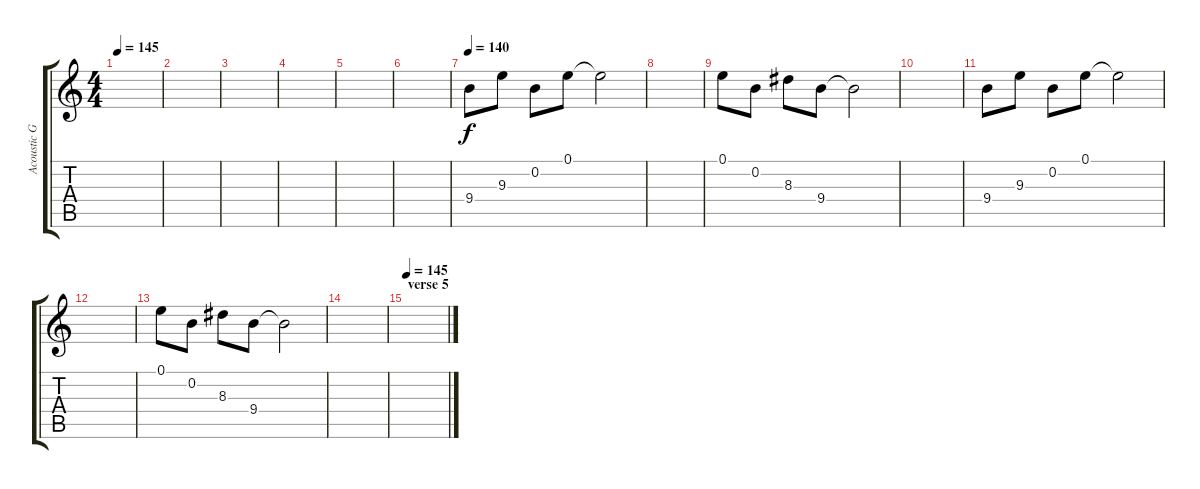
\track ("Acoustic Guitar" "Acoustic G") {instrument acousticguitarsteel}
\staff {score tabs}
\tuning (E4 B3 G3 D3 A2 E2) {hide}
\ts (4 4)
\tempo 145
\clef g2
\ks c
|
|
|
|
|
|
\tempo 140
9.4.8{instrument electricguitarclean} 9.3.8 0.2.8 0.1.8 0.1{t}.2 |
|
0.1.8 0.2.8 8.3.8 9.4.8 9.4{t}.2 |
|
9.4.8 9.3.8 0.2.8 0.1.8 0.1{t}.2 |
|
0.1.8 0.2.8 8.3.8 9.4.8 9.4{t}.2 |
|
\section ("" "verse 5")
\tempo 145
